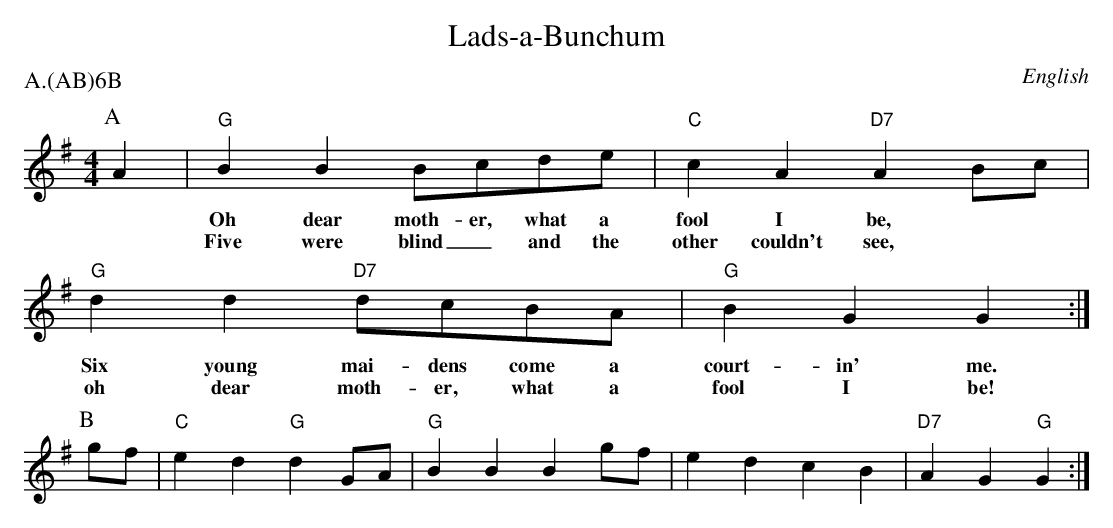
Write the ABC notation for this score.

X:1
T:Lads-a-Bunchum
M:4/4
O:English
P:A.(AB)6B
K:G
P:A
A2 | "G" B2 B2    Bcde           | "C" c2 A2   "D7" A2 Bc |
w: *    Oh   dear  moth-er, what a  fool  I     be,
w: *    Five were  blind_ and the   other couldn't see,
"G" d2 d2  "D7" dcBA         | "G" B2    G2       G2    :|
w: Six  young mai-dens come a  court-in'      me.
w: oh   dear  moth-er, what a  fool  I        be!
P:B
gf | "C" e2 d2 "G" d2 GA | "G" B2 B2 B2 gf | e2 d2 c2 B2 |\
"D7" A2 G2 "G" G2 :|
